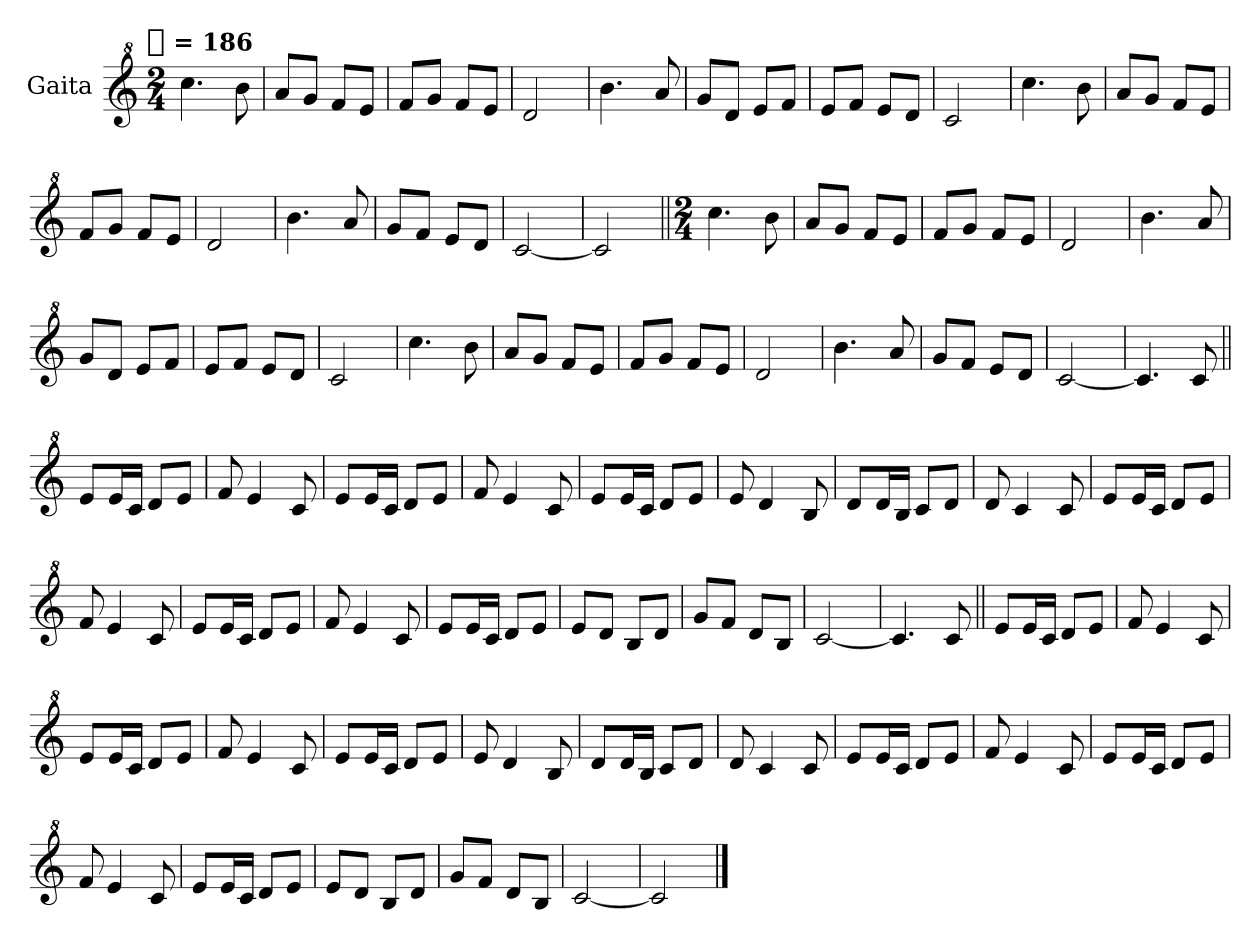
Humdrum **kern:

**kern
*part1
*staff1
*I"Gaita
*clefG^2
*k[]
!!LO:TX:omd:t=[quarter] = 186
*M2/4
*MM186
=1
4.ccc
8bb
=
8aaL
8ggJ
8ffL
8eeJ
=
8ffL
8ggJ
8ffL
8eeJ
=
2dd
=
4.bb
8aa
=
8ggL
8ddJ
8eeL
8ffJ
=
8eeL
8ffJ
8eeL
8ddJ
=
2cc
=
4.ccc
8bb
=
8aaL
8ggJ
8ffL
8eeJ
=
8ffL
8ggJ
8ffL
8eeJ
=
2dd
=
4.bb
8aa
=
8ggL
8ffJ
8eeL
8ddJ
=
[2cc
=
2cc]
=||
*M2/4
*MM186
4.ccc
8bb
=
8aaL
8ggJ
8ffL
8eeJ
=
8ffL
8ggJ
8ffL
8eeJ
=
2dd
=
4.bb
8aa
=
8ggL
8ddJ
8eeL
8ffJ
=
8eeL
8ffJ
8eeL
8ddJ
=
2cc
=
4.ccc
8bb
=
8aaL
8ggJ
8ffL
8eeJ
=
8ffL
8ggJ
8ffL
8eeJ
=
2dd
=
4.bb
8aa
=
8ggL
8ffJ
8eeL
8ddJ
=
[2cc
=
4.cc]
8cc
=||
8eeL
16eeL
16ccJJ
8ddL
8eeJ
=
8ff
4ee
8cc
=
8eeL
16eeL
16ccJJ
8ddL
8eeJ
=
8ff
4ee
8cc
=
8eeL
16eeL
16ccJJ
8ddL
8eeJ
=
8ee
4dd
8b
=
8ddL
16ddL
16bJJ
8ccL
8ddJ
=
8dd
4cc
8cc
=
8eeL
16eeL
16ccJJ
8ddL
8eeJ
=
8ff
4ee
8cc
=
8eeL
16eeL
16ccJJ
8ddL
8eeJ
=
8ff
4ee
8cc
=
8eeL
16eeL
16ccJJ
8ddL
8eeJ
=
8eeL
8ddJ
8bL
8ddJ
=
8ggL
8ffJ
8ddL
8bJ
=
[2cc
=
4.cc]
8cc
=||
8eeL
16eeL
16ccJJ
8ddL
8eeJ
=
8ff
4ee
8cc
=
8eeL
16eeL
16ccJJ
8ddL
8eeJ
=
8ff
4ee
8cc
=
8eeL
16eeL
16ccJJ
8ddL
8eeJ
=
8ee
4dd
8b
=
8ddL
16ddL
16bJJ
8ccL
8ddJ
=
8dd
4cc
8cc
=
8eeL
16eeL
16ccJJ
8ddL
8eeJ
=
8ff
4ee
8cc
=
8eeL
16eeL
16ccJJ
8ddL
8eeJ
=
8ff
4ee
8cc
=
8eeL
16eeL
16ccJJ
8ddL
8eeJ
=
8eeL
8ddJ
8bL
8ddJ
=
8ggL
8ffJ
8ddL
8bJ
=
[2cc
=
2cc]
==
*-
